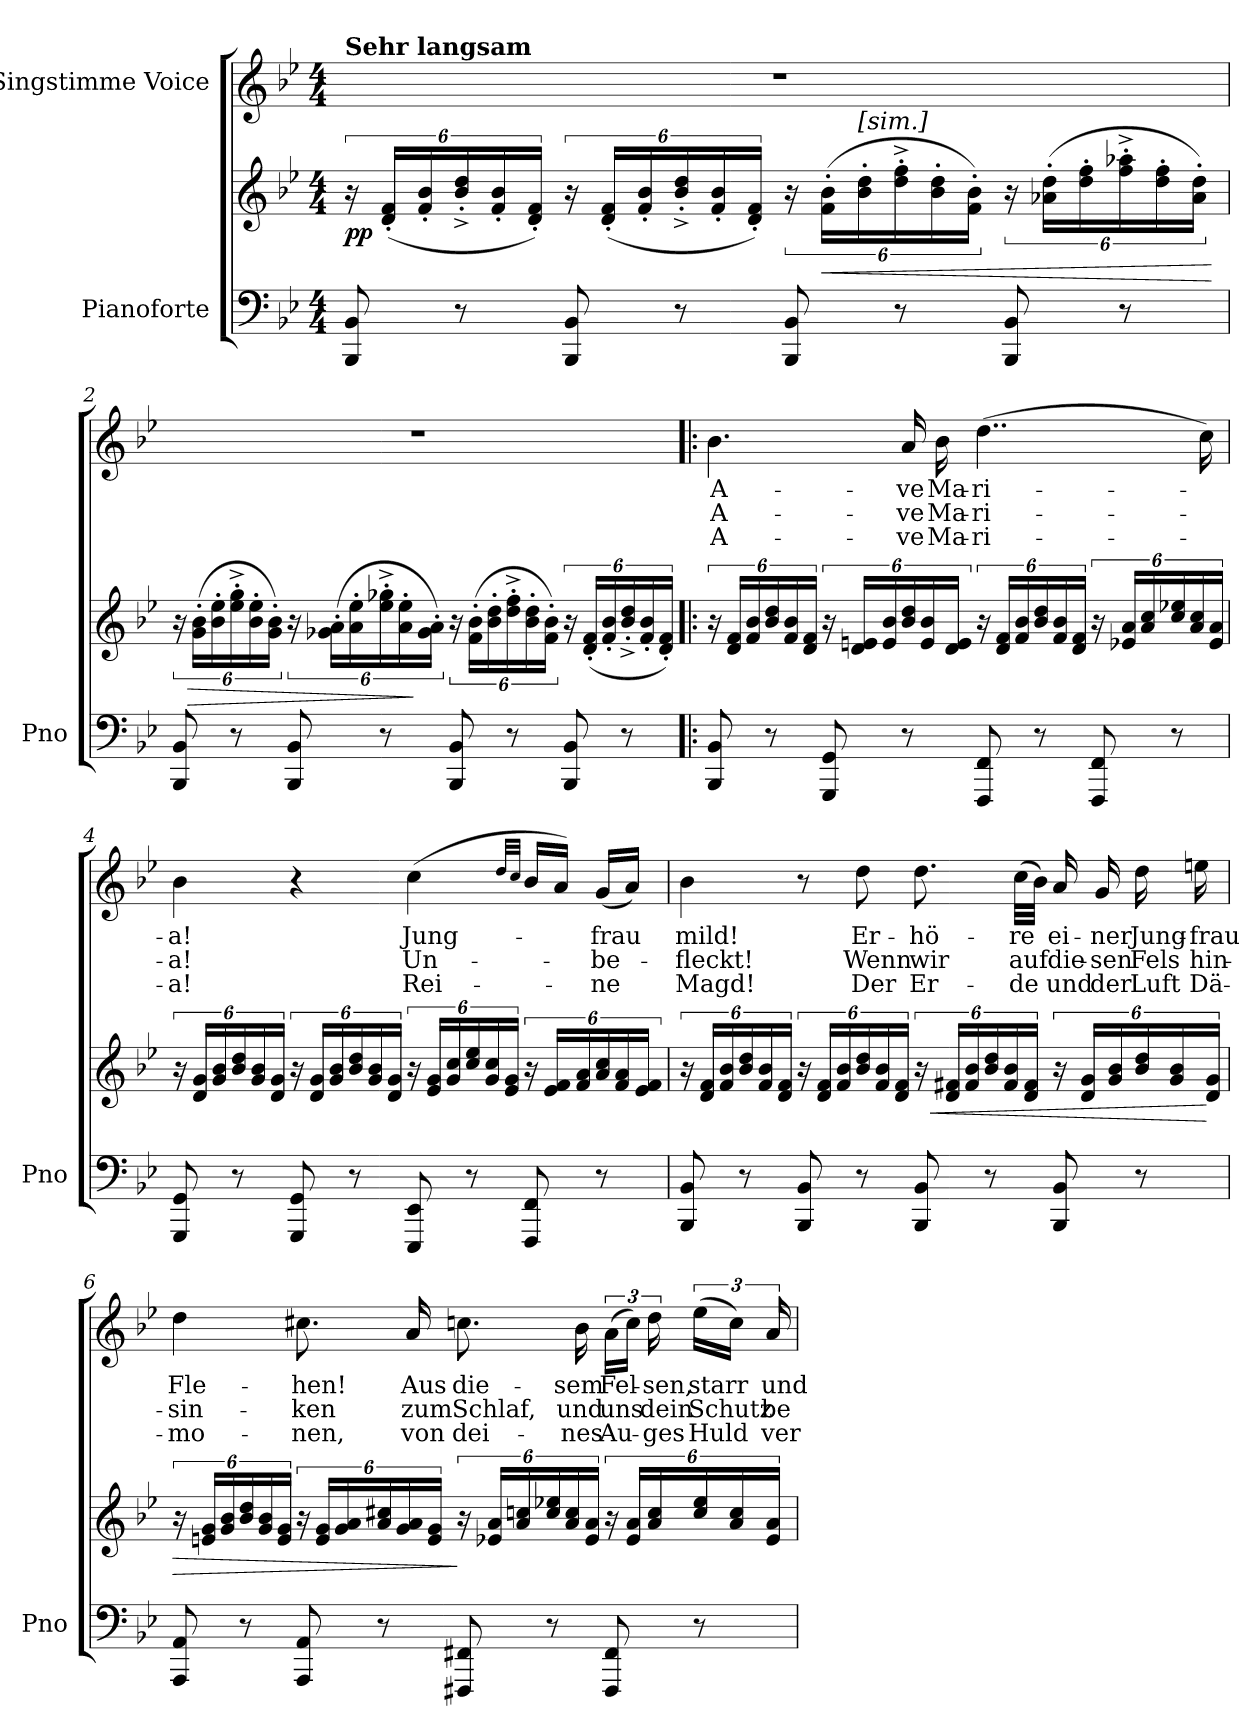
**kern	**kern	**dynam	**kern	**text	**text	**text
*part2	*part2	*part2	*part1	*part1	*part1	*part1
*staff3	*staff2	*staff2/3	*staff1	*staff1	*staff1	*staff1
*I"Pianoforte	*	*	*I"Singstimme Voice	*	*	*
*I'Pno	*	*	*	*	*	*
*clefF4	*clefG2	*	*clefG2	*	*	*
*k[b-e-]	*k[b-e-]	*	*k[b-e-]	*	*	*
*M4/4	*M4/4	*	*M4/4	*	*	*
=1	=1	=1	=1	=1	=1	=1
!	!	!	!LO:TX:a:B:t=Sehr langsam	!	!	!
!	!	!LO:DY:b	!	!	!	!
8BBB-/ 8BB-/	24r	pp	1r	.	.	.
.	(24d/' 24f/'LL	.	.	.	.	.
.	24f/' 24b-/'	.	.	.	.	.
8r	24b-/'^ 24dd/'^	.	.	.	.	.
.	24f/' 24b-/'	.	.	.	.	.
.	24d/' 24f/'JJ)	.	.	.	.	.
8BBB-/ 8BB-/	24r	.	.	.	.	.
.	(24d/' 24f/'LL	.	.	.	.	.
.	24f/' 24b-/'	.	.	.	.	.
8r	24b-/'^ 24dd/'^	.	.	.	.	.
.	24f/' 24b-/'	.	.	.	.	.
.	24d/' 24f/'JJ)	.	.	.	.	.
8BBB-/ 8BB-/	24r	.	.	.	.	.
!	!	!LO:HP:b	!	!	!	!
.	(24f\' 24b-\'LL	<	.	.	.	.
!	!LO:TX:i:t=[sim.]	!	!	!	!	!
.	24b-\' 24dd\'	.	.	.	.	.
8r	24dd\'^ 24ff\'^	.	.	.	.	.
.	24b-\' 24dd\'	.	.	.	.	.
.	24f\' 24b-\'JJ)	.	.	.	.	.
8BBB-/ 8BB-/	24r	.	.	.	.	.
.	(24a-X\' 24dd\'LL	.	.	.	.	.
.	24dd\' 24ff\'	.	.	.	.	.
8r	24ff\'^ 24aa-X\'^	.	.	.	.	.
.	24dd\' 24ff\'	.	.	.	.	.
.	24a-\' 24dd\'JJ)	.	.	.	.	.
.	.	[	.	.	.	.
=2	=2	=2	=2	=2	=2	=2
8BBB-/ 8BB-/	24r	.	1r	.	.	.
!	!	!LO:HP:b	!	!	!	!
.	(24g\' 24b-\'LL	>	.	.	.	.
.	24b-\' 24ee-\'	.	.	.	.	.
8r	24ee-\'^ 24gg\'^	.	.	.	.	.
.	24b-\' 24ee-\'	.	.	.	.	.
.	24g\' 24b-\'JJ)	.	.	.	.	.
8BBB-/ 8BB-/	24r	.	.	.	.	.
.	(24g-X\' 24a\'LL	.	.	.	.	.
.	24a\' 24ee-\'	.	.	.	.	.
8r	24ee-\'^ 24gg-X\'^	.	.	.	.	.
.	24a\' 24ee-\'	.	.	.	.	.
.	24g-\' 24a\'JJ)	]	.	.	.	.
8BBB-/ 8BB-/	24r	.	.	.	.	.
.	(24f\' 24b-\'LL	.	.	.	.	.
.	24b-\' 24dd\'	.	.	.	.	.
8r	24dd\'^ 24ff\'^	.	.	.	.	.
.	24b-\' 24dd\'	.	.	.	.	.
.	24f\' 24b-\'JJ)	.	.	.	.	.
8BBB-/ 8BB-/	24r	.	.	.	.	.
.	(24d/' 24f/'LL	.	.	.	.	.
.	24f/' 24b-/'	.	.	.	.	.
8r	24b-/'^ 24dd/'^	.	.	.	.	.
.	24f/' 24b-/'	.	.	.	.	.
.	24d/' 24f/'JJ)	.	.	.	.	.
=3!|:	=3!|:	=3!|:	=3!|:	=3!|:	=3!|:	=3!|:
8BBB-/ 8BB-/	24r	.	4.b-\	A-	A-	A-
.	24d/ 24f/LL	.	.	.	.	.
.	24f/ 24b-/	.	.	.	.	.
8r	24b-/ 24dd/	.	.	.	.	.
.	24f/ 24b-/	.	.	.	.	.
.	24d/ 24f/JJ	.	.	.	.	.
8GGG/ 8GG/	24r	.	.	.	.	.
.	24d/ 24en/LL	.	.	.	.	.
.	24e/ 24b-/	.	.	.	.	.
8r	24b-/ 24dd/	.	16a/	-ve	-ve	-ve
.	24e/ 24b-/	.	.	.	.	.
.	.	.	16b-\	Ma-	Ma-	Ma-
.	24d/ 24e/JJ	.	.	.	.	.
8FFF/ 8FF/	24r	.	(4..dd\	-ri-	-ri-	-ri-
.	24d/ 24f/LL	.	.	.	.	.
.	24f/ 24b-/	.	.	.	.	.
8r	24b-/ 24dd/	.	.	.	.	.
.	24f/ 24b-/	.	.	.	.	.
.	24d/ 24f/JJ	.	.	.	.	.
8FFF/ 8FF/	24r	.	.	.	.	.
.	24e-X/ 24a/LL	.	.	.	.	.
.	24a/ 24cc/	.	.	.	.	.
8r	24cc/ 24ee-X/	.	.	.	.	.
.	24a/ 24cc/	.	.	.	.	.
.	.	.	16cc\)	.	.	.
.	24e-/ 24a/JJ	.	.	.	.	.
=4	=4	=4	=4	=4	=4	=4
8GGG/ 8GG/	24r	.	4b-\	-a!	-a!	-a!
.	24d/ 24g/LL	.	.	.	.	.
.	24g/ 24b-/	.	.	.	.	.
8r	24b-/ 24dd/	.	.	.	.	.
.	24g/ 24b-/	.	.	.	.	.
.	24d/ 24g/JJ	.	.	.	.	.
8GGG/ 8GG/	24r	.	4r	.	.	.
.	24d/ 24g/LL	.	.	.	.	.
.	24g/ 24b-/	.	.	.	.	.
8r	24b-/ 24dd/	.	.	.	.	.
.	24g/ 24b-/	.	.	.	.	.
.	24d/ 24g/JJ	.	.	.	.	.
8EEE-/ 8EE-/	24r	.	(4cc\	Jung-	Un-	Rei-
.	24e-/ 24g/LL	.	.	.	.	.
.	24g/ 24cc/	.	.	.	.	.
8r	24cc/ 24ee-/	.	.	.	.	.
.	24g/ 24cc/	.	.	.	.	.
.	24e-/ 24g/JJ	.	.	.	.	.
.	.	.	32qdd/LLL	.	.	.
.	.	.	32qcc/JJJ	.	.	.
8FFF/ 8FF/	24r	.	16b-/LL	.	.	.
.	24e-/ 24f/LL	.	.	.	.	.
.	.	.	16a/JJ)	.	.	.
.	24f/ 24a/	.	.	.	.	.
8r	24a/ 24cc/	.	(16g/LL	-frau	-be-	-ne
.	24f/ 24a/	.	.	.	.	.
.	.	.	16a/JJ)	.	.	.
.	24e-/ 24f/JJ	.	.	.	.	.
=5	=5	=5	=5	=5	=5	=5
8BBB-/ 8BB-/	24r	.	4b-\	mild!	-fleckt!	Magd!
.	24d/ 24f/LL	.	.	.	.	.
.	24f/ 24b-/	.	.	.	.	.
8r	24b-/ 24dd/	.	.	.	.	.
.	24f/ 24b-/	.	.	.	.	.
.	24d/ 24f/JJ	.	.	.	.	.
8BBB-/ 8BB-/	24r	.	8r	.	.	.
.	24d/ 24f/LL	.	.	.	.	.
.	24f/ 24b-/	.	.	.	.	.
8r	24b-/ 24dd/	.	8dd\	Er-	Wenn	Der
.	24f/ 24b-/	.	.	.	.	.
.	24d/ 24f/JJ	.	.	.	.	.
8BBB-/ 8BB-/	24r	.	8.dd\	-hö-	wir	Er-
!	!	!LO:HP:b	!	!	!	!
.	24d/ 24f#X/LL	<	.	.	.	.
.	24f#/ 24b-/	.	.	.	.	.
8r	24b-/ 24dd/	.	.	.	.	.
.	24f#/ 24b-/	.	.	.	.	.
.	.	.	(32cc\LLL	-re	auf	-de
.	24d/ 24f#/JJ	.	.	.	.	.
.	.	.	32b-\JJJ)	.	.	.
8BBB-/ 8BB-/	24r	.	16a/	ei-	die-	und
.	24d/ 24g/LL	.	.	.	.	.
.	.	.	16g/	-ner	-sen	der
.	24g/ 24b-/	.	.	.	.	.
8r	24b-/ 24dd/	.	16dd\	Jung-	Fels	Luft
.	24g/ 24b-/	.	.	.	.	.
.	.	.	16een\	-frau	hin-	Dä-
.	24d/ 24g/JJ	[	.	.	.	.
=6	=6	=6	=6	=6	=6	=6
!	!	!LO:HP:b	!	!	!	!
8AAA/ 8AA/	24r	>	4dd\	Fle-	-sin-	-mo-
.	24en/ 24g/LL	.	.	.	.	.
.	24g/ 24b-/	.	.	.	.	.
8r	24b-/ 24dd/	.	.	.	.	.
.	24g/ 24b-/	.	.	.	.	.
.	24e/ 24g/JJ	.	.	.	.	.
8AAA/ 8AA/	24r	.	8.cc#X\	-hen!	-ken	-nen,
.	24e/ 24g/LL	.	.	.	.	.
.	24g/ 24a/	.	.	.	.	.
8r	24a/ 24cc#X/	.	.	.	.	.
.	24g/ 24a/	.	.	.	.	.
.	.	.	16a/	Aus	zum	von
.	24e/ 24g/JJ	.	.	.	.	.
8FFF#X/ 8FF#X/	24r	]	8.ccn\	die-	Schlaf,	dei-
.	24e-X/ 24a/LL	.	.	.	.	.
.	24a/ 24ccn/	.	.	.	.	.
8r	24cc/ 24ee-X/	.	.	.	.	.
.	24a/ 24cc/	.	.	.	.	.
.	.	.	16b-\	-sem	und	-nes
.	24e-/ 24a/JJ	.	.	.	.	.
8FFF#/ 8FF#/	24r	.	(24a\LL	Fel-	uns	Au-
.	24e-/ 24a/LL	.	24cc\JJ)	.	.	.
.	24a/ 24cc/	.	24dd\	-sen,	dein	-ges
8r	24cc/ 24ee-/	.	(24ee-\LL	starr	Schutz	Huld
.	24a/ 24cc/	.	24cc\JJ)	.	.	.
.	24e-/ 24a/JJ	.	24a/	und	be-	ver-
=	=	=	=	=	=	=
*-	*-	*-	*-	*-	*-	*-
